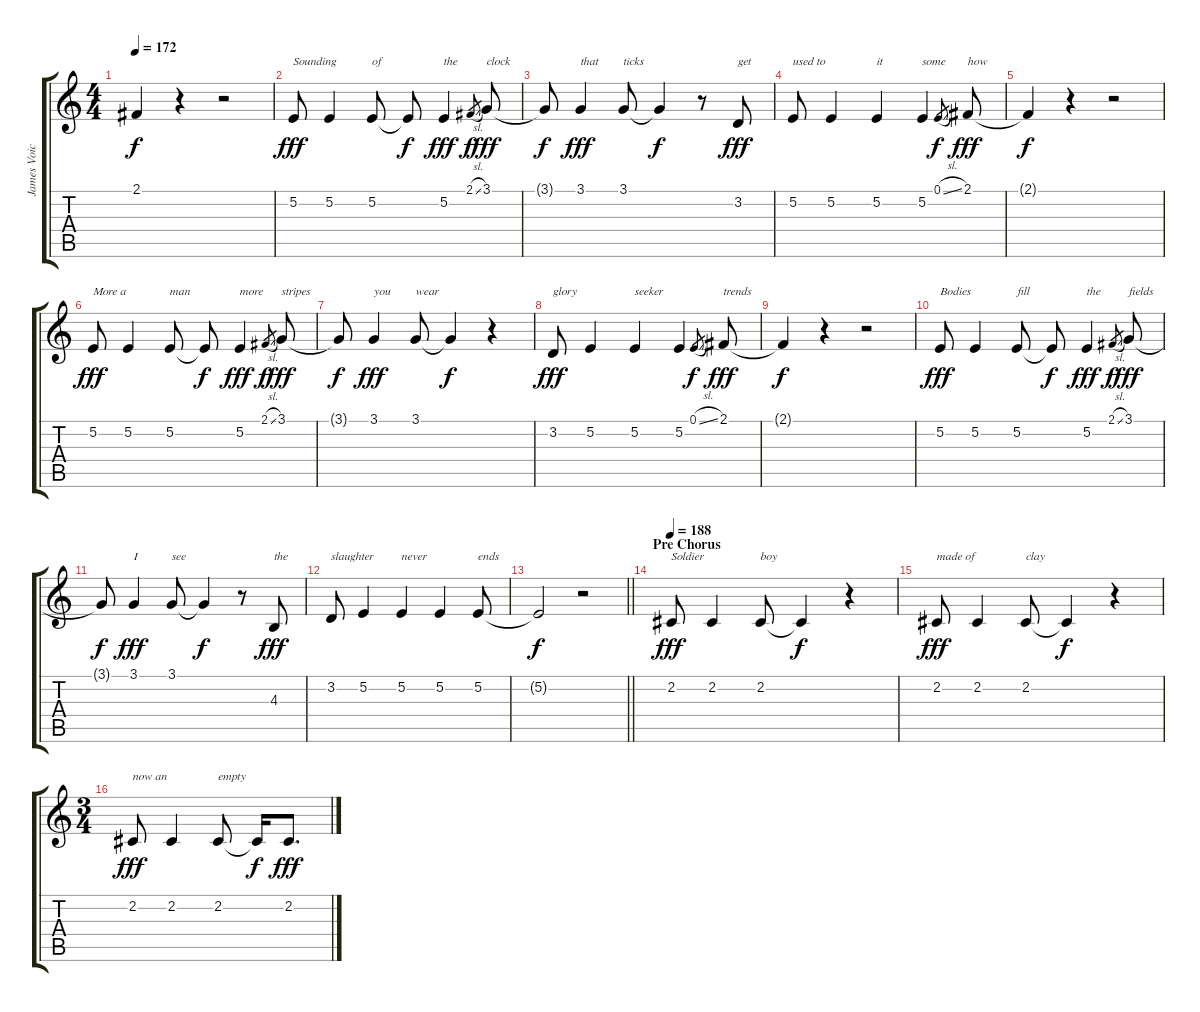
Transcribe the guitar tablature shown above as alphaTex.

\track ("James Voice" "James Voic") {instrument lead6voice}
\staff {score tabs}
\tuning (E4 B3 G3 D3 A2 E2) {hide}
\ts (4 4)
\tempo 172
\clef g2
\ks c
2.1{t}.4{dy f} r.4 r.2 |
5.2.8{txt "Sounding" dy fff} 5.2.4 5.2.8{txt "of"} 5.2{t}.8{dy f} 5.2.4{txt "the" dy fff} 2.1{sl}.8{gr dy f} 3.1.8{txt "clock" dy fff} |
3.1{t}.8{dy f} 3.1.4{txt "that" dy fff} 3.1.8{txt "ticks"} 3.1{t}.4{dy f} r.8 3.2.8{txt "get" dy fff} |
5.2.8{txt "used to"} 5.2.4 5.2.4{txt "it"} 5.2.4{txt "some"} 0.1{sl}.8{gr dy f} 2.1.8{txt "how" dy fff} |
2.1{t}.4{dy f} r.4 r.2 |
5.2.8{txt "More a" dy fff} 5.2.4 5.2.8{txt "man"} 5.2{t}.8{dy f} 5.2.4{txt "more" dy fff} 2.1{sl}.8{gr dy f} 3.1.8{txt "stripes" dy fff} |
3.1{t}.8{dy f} 3.1.4{txt "you" dy fff} 3.1.8{txt "wear"} 3.1{t}.4{dy f} r.4 |
3.2.8{txt "glory" dy fff} 5.2.4 5.2.4{txt "seeker"} 5.2.4 0.1{sl}.8{gr dy f} 2.1.8{txt "trends" dy fff} |
2.1{t}.4{dy f} r.4 r.2 |
5.2.8{txt "Bodies" dy fff} 5.2.4 5.2.8{txt "fill"} 5.2{t}.8{dy f} 5.2.4{txt "the" dy fff} 2.1{sl}.8{gr dy f} 3.1.8{txt "fields" dy fff} |
3.1{t}.8{dy f} 3.1.4{txt "I" dy fff} 3.1.8{txt "see"} 3.1{t}.4{dy f} r.8 4.3.8{txt "the" dy fff} |
3.2.8{txt "slaughter"} 5.2.4 5.2.4{txt "never"} 5.2.4 5.2.8{txt "ends"} |
\barLineRight lightlight
5.2{t}.2{dy f} r.2 |
\section ("" "Pre Chorus")
\tempo 188
2.2.8{txt "Soldier" dy fff} 2.2.4 2.2.8{txt "boy"} 2.2{t}.4{dy f} r.4 |
2.2.8{txt "made of" dy fff} 2.2.4 2.2.8{txt "clay"} 2.2{t}.4{dy f} r.4 |
\ts (3 4)
2.2.8{txt "now an" dy fff} 2.2.4 2.2.8{txt "empty"} 2.2{t}.16{dy f} 2.2.8{d dy fff}
